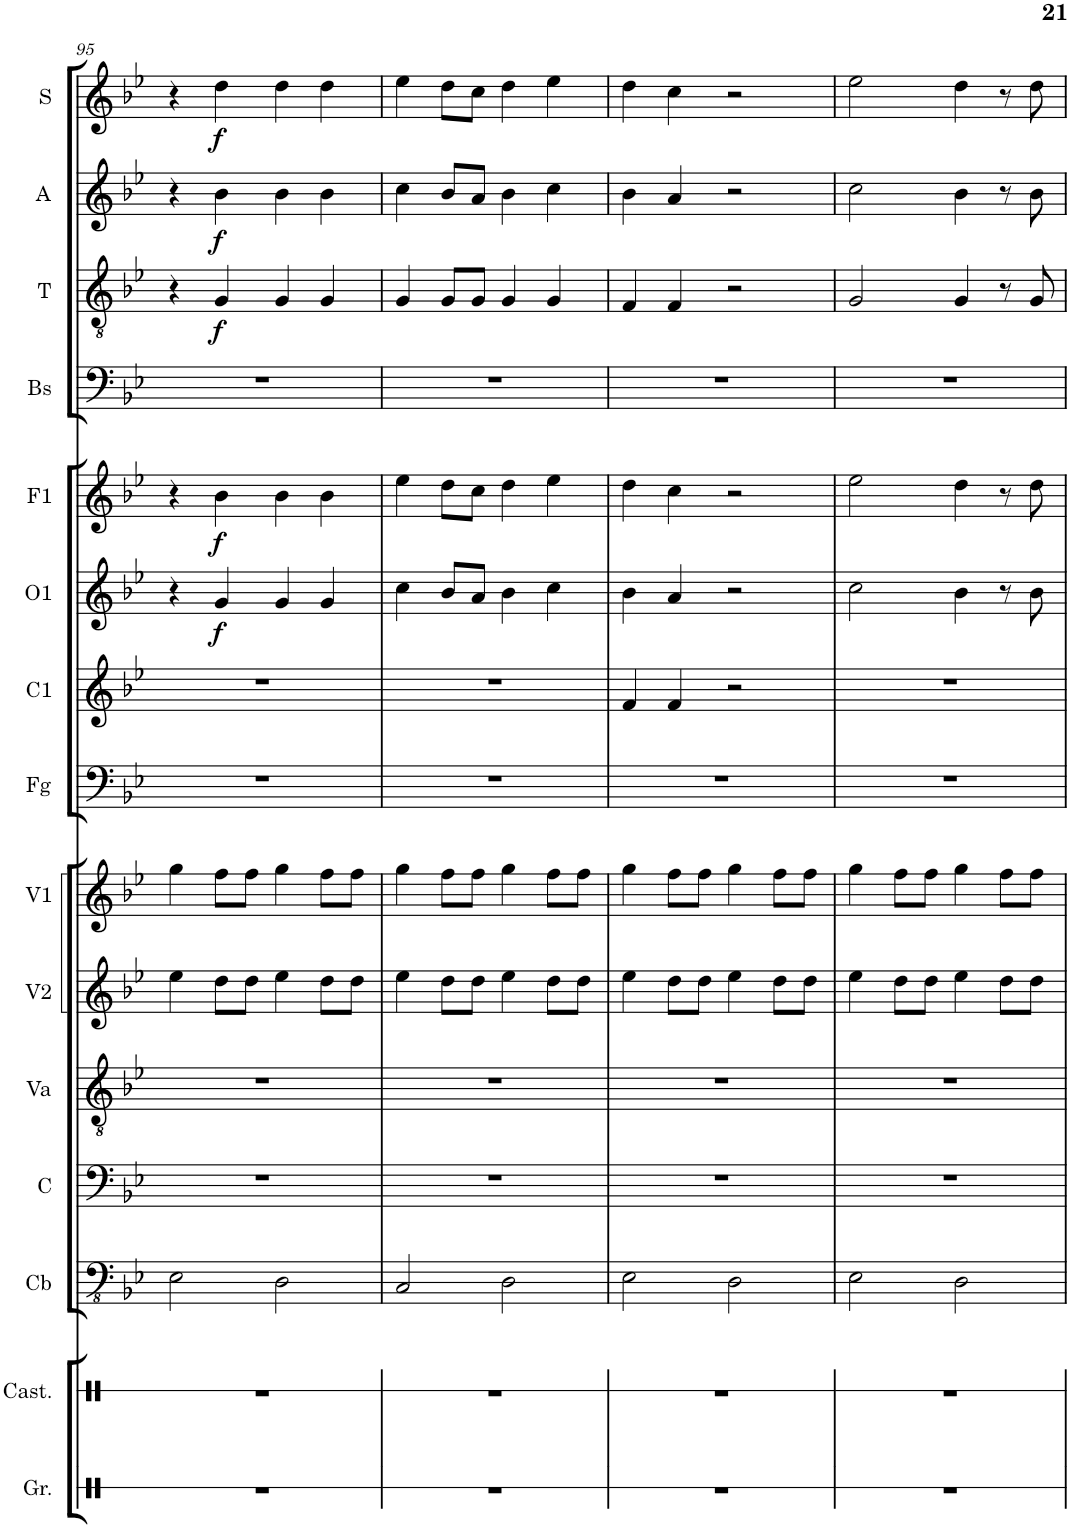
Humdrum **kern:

**kern	**kern	**kern	**kern	**kern	**kern	**kern	**kern	**kern	**kern	**dynam	**kern	**dynam	**kern	**kern	**dynam	**kern	**dynam	**kern	**dynam
*part15	*part14	*part13	*part12	*part11	*part10	*part9	*part8	*part7	*part6	*part6	*part5	*part5	*part4	*part3	*part3	*part2	*part2	*part1	*part1
*staff15	*staff14	*staff13	*staff12	*staff11	*staff10	*staff9	*staff8	*staff7	*staff6	*staff6	*staff5	*staff5	*staff4	*staff3	*staff3	*staff2	*staff2	*staff1	*staff1
*I"Grancassa	*I"Castagnette	*I"Cb	*I"C	*I"Va	*I"V2	*I"V1	*I"Fg	*I"C1	*I"O1	*	*I"F1	*	*I"Bs	*I"T	*	*I"A	*	*I"S	*
*I'Gr.	*I'Cast.	*I'Cb	*I'C	*I'Va	*I'V2	*I'V1	*I'Fg	*I'C1	*I'O1	*	*I'F1	*	*I'Bs	*I'T	*	*I'A	*	*I'S	*
!!LO:PB:g=z
*clefX	*clefX	*clefFv4	*clefF4	*clefGv2	*clefG2	*clefG2	*clefF4	*clefG2	*clefG2	*	*clefG2	*	*clefF4	*clefGv2	*	*clefG2	*	*clefG2	*
*	*	*	*	*	*	*	*	*Trd1c2	*	*	*	*	*	*	*	*	*	*	*
*k[]	*k[]	*k[b-e-]	*k[b-e-]	*k[b-e-]	*k[b-e-]	*k[b-e-]	*k[b-e-]	*k[b-e-]	*k[b-e-]	*	*k[b-e-]	*	*k[b-e-]	*k[b-e-]	*	*k[b-e-]	*	*k[b-e-]	*
*M4/4	*M4/4	*M4/4	*M4/4	*M4/4	*M4/4	*M4/4	*M4/4	*M4/4	*M4/4	*	*M4/4	*	*M4/4	*M4/4	*	*M4/4	*	*M4/4	*
=95	=95	=95	=95	=95	=95	=95	=95	=95	=95	=95	=95	=95	=95	=95	=95	=95	=95	=95	=95
1r	1r	2EE-\	1r	1r	4ee-\	4gg\	1r	1r	4r	.	4r	.	1r	4r	.	4r	.	4r	.
!	!	!	!	!	!	!	!	!	!	!LO:DY:b	!	!LO:DY:b	!	!	!LO:DY:b	!	!LO:DY:b	!	!LO:DY:b
.	.	.	.	.	8dd\L	8ff\L	.	.	4g/	f	4b-\	f	.	4G/	f	4b-\	f	4dd\	f
.	.	.	.	.	8dd\J	8ff\J	.	.	.	.	.	.	.	.	.	.	.	.	.
.	.	2DD\	.	.	4ee-\	4gg\	.	.	4g/	.	4b-\	.	.	4G/	.	4b-\	.	4dd\	.
.	.	.	.	.	8dd\L	8ff\L	.	.	4g/	.	4b-\	.	.	4G/	.	4b-\	.	4dd\	.
.	.	.	.	.	8dd\J	8ff\J	.	.	.	.	.	.	.	.	.	.	.	.	.
=96	=96	=96	=96	=96	=96	=96	=96	=96	=96	=96	=96	=96	=96	=96	=96	=96	=96	=96	=96
1r	1r	2CC/	1r	1r	4ee-\	4gg\	1r	1r	4cc\	.	4ee-\	.	1r	4G/	.	4cc\	.	4ee-\	.
.	.	.	.	.	8dd\L	8ff\L	.	.	8b-/L	.	8dd\L	.	.	8G/L	.	8b-/L	.	8dd\L	.
.	.	.	.	.	8dd\J	8ff\J	.	.	8a/J	.	8cc\J	.	.	8G/J	.	8a/J	.	8cc\J	.
.	.	2DD\	.	.	4ee-\	4gg\	.	.	4b-\	.	4dd\	.	.	4G/	.	4b-\	.	4dd\	.
.	.	.	.	.	8dd\L	8ff\L	.	.	4cc\	.	4ee-\	.	.	4G/	.	4cc\	.	4ee-\	.
.	.	.	.	.	8dd\J	8ff\J	.	.	.	.	.	.	.	.	.	.	.	.	.
=97	=97	=97	=97	=97	=97	=97	=97	=97	=97	=97	=97	=97	=97	=97	=97	=97	=97	=97	=97
1r	1r	2EE-\	1r	1r	4ee-\	4gg\	1r	4f/	4b-\	.	4dd\	.	1r	4F/	.	4b-\	.	4dd\	.
.	.	.	.	.	8dd\L	8ff\L	.	4f/	4a/	.	4cc\	.	.	4F/	.	4a/	.	4cc\	.
.	.	.	.	.	8dd\J	8ff\J	.	.	.	.	.	.	.	.	.	.	.	.	.
.	.	2DD\	.	.	4ee-\	4gg\	.	2r	2r	.	2r	.	.	2r	.	2r	.	2r	.
.	.	.	.	.	8dd\L	8ff\L	.	.	.	.	.	.	.	.	.	.	.	.	.
.	.	.	.	.	8dd\J	8ff\J	.	.	.	.	.	.	.	.	.	.	.	.	.
=98	=98	=98	=98	=98	=98	=98	=98	=98	=98	=98	=98	=98	=98	=98	=98	=98	=98	=98	=98
1r	1r	2EE-\	1r	1r	4ee-\	4gg\	1r	1r	2cc\	.	2ee-\	.	1r	2G/	.	2cc\	.	2ee-\	.
.	.	.	.	.	8dd\L	8ff\L	.	.	.	.	.	.	.	.	.	.	.	.	.
.	.	.	.	.	8dd\J	8ff\J	.	.	.	.	.	.	.	.	.	.	.	.	.
.	.	2DD\	.	.	4ee-\	4gg\	.	.	4b-\	.	4dd\	.	.	4G/	.	4b-\	.	4dd\	.
.	.	.	.	.	8dd\L	8ff\L	.	.	8r	.	8r	.	.	8r	.	8r	.	8r	.
.	.	.	.	.	8dd\J	8ff\J	.	.	8b-\	.	8dd\	.	.	8G/	.	8b-\	.	8dd\	.
=	=	=	=	=	=	=	=	=	=	=	=	=	=	=	=	=	=	=	=
*-	*-	*-	*-	*-	*-	*-	*-	*-	*-	*-	*-	*-	*-	*-	*-	*-	*-	*-	*-
